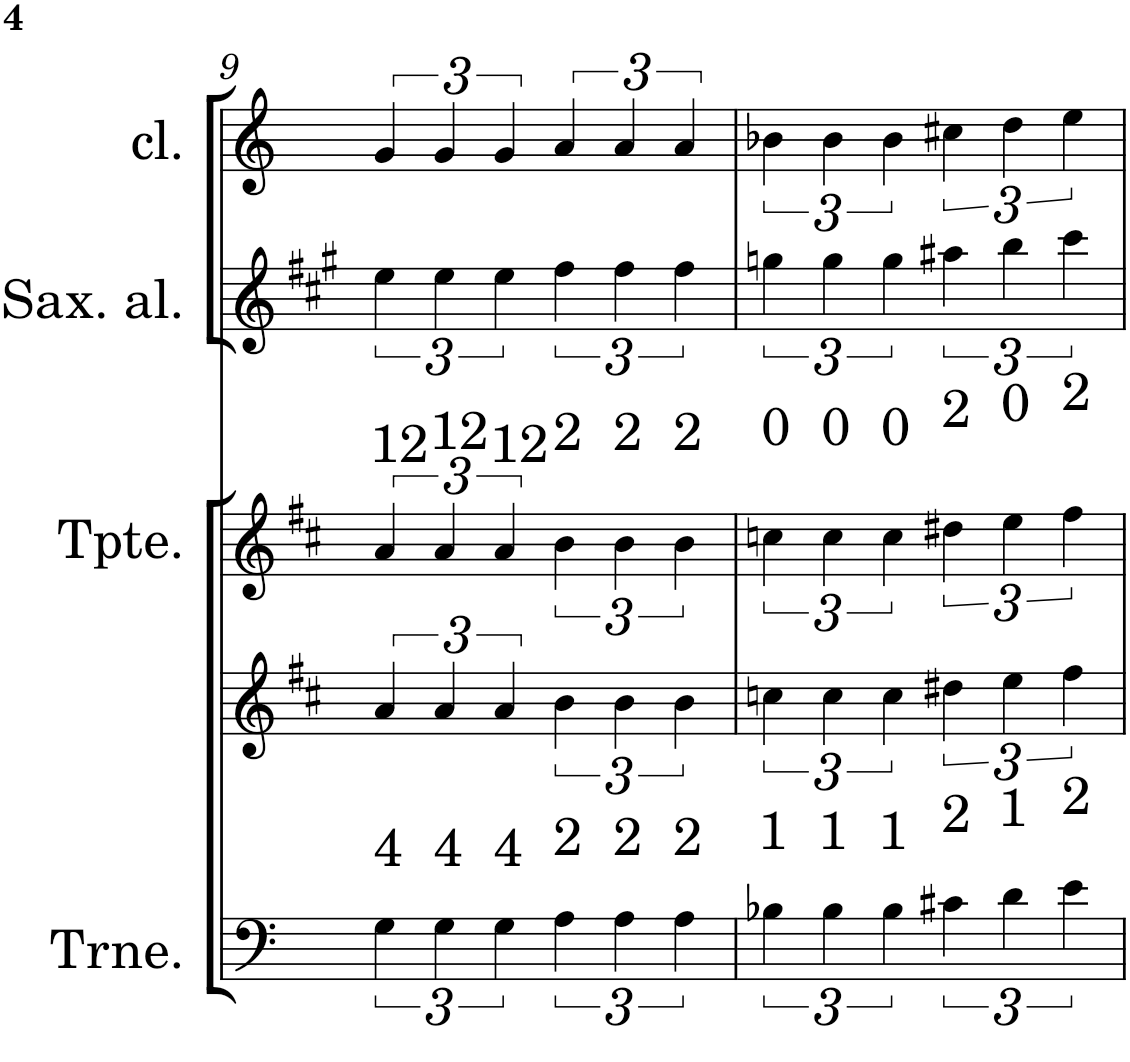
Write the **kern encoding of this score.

**kern	**kern	**kern	**kern	**kern
*part5	*part4	*part3	*part2	*part1
*staff5	*staff4	*staff3	*staff2	*staff1
*I"C clavF	*I"Bb	*I"Bb - Pirata	*I"Eb	*I"C clavG
*	*	*	*	*I'cl.
!!LO:PB:g=z
*clefF4	*clefG2	*clefG2	*clefG2	*clefG2
*	*Trd1c2	*Trd1c2	*Trd5c9	*
*k[]	*k[f#c#]	*k[f#c#]	*k[f#c#g#]	*k[]
*M4/4	*M4/4	*M4/4	*M4/4	*M4/4
=9	=9	=9	=9	=9
!	!	!LO:TX:a:t=12	!	!
!LO:TX:a:t=4	!	!	!	!
6G\	6a/	6a/	6ee\	6g/
!	!	!LO:TX:a:t=12	!	!
!LO:TX:a:t=4	!	!	!	!
6G\	6a/	6a/	6ee\	6g/
!	!	!LO:TX:a:t=12	!	!
!LO:TX:a:t=4	!	!	!	!
6G\	6a/	6a/	6ee\	6g/
!	!	!LO:TX:a:t=2	!	!
!LO:TX:a:t=2	!	!	!	!
6A\	6b\	6b\	6ff#\	6a/
!	!	!LO:TX:a:t=2	!	!
!LO:TX:a:t=2	!	!	!	!
6A\	6b\	6b\	6ff#\	6a/
!	!	!LO:TX:a:t=2	!	!
!LO:TX:a:t=2	!	!	!	!
6A\	6b\	6b\	6ff#\	6a/
=10	=10	=10	=10	=10
!	!	!LO:TX:a:t=0	!	!
!LO:TX:a:t=1	!	!	!	!
6B-X\	6ccn\	6ccn\	6ggn\	6b-X\
!	!	!LO:TX:a:t=0	!	!
!LO:TX:a:t=1	!	!	!	!
6B-\	6cc\	6cc\	6gg\	6b-\
!	!	!LO:TX:a:t=0	!	!
!LO:TX:a:t=1	!	!	!	!
6B-\	6cc\	6cc\	6gg\	6b-\
!	!	!LO:TX:a:t=2	!	!
!LO:TX:a:t=2	!	!	!	!
6c#X\	6dd#X\	6dd#X\	6aa#X\	6cc#X\
!	!	!LO:TX:a:t=0	!	!
!LO:TX:a:t=1	!	!	!	!
6d\	6ee\	6ee\	6bb\	6dd\
!	!	!LO:TX:a:t=2	!	!
!LO:TX:a:t=2	!	!	!	!
6e\	6ff#\	6ff#\	6ccc#\	6ee\
=	=	=	=	=
*-	*-	*-	*-	*-
